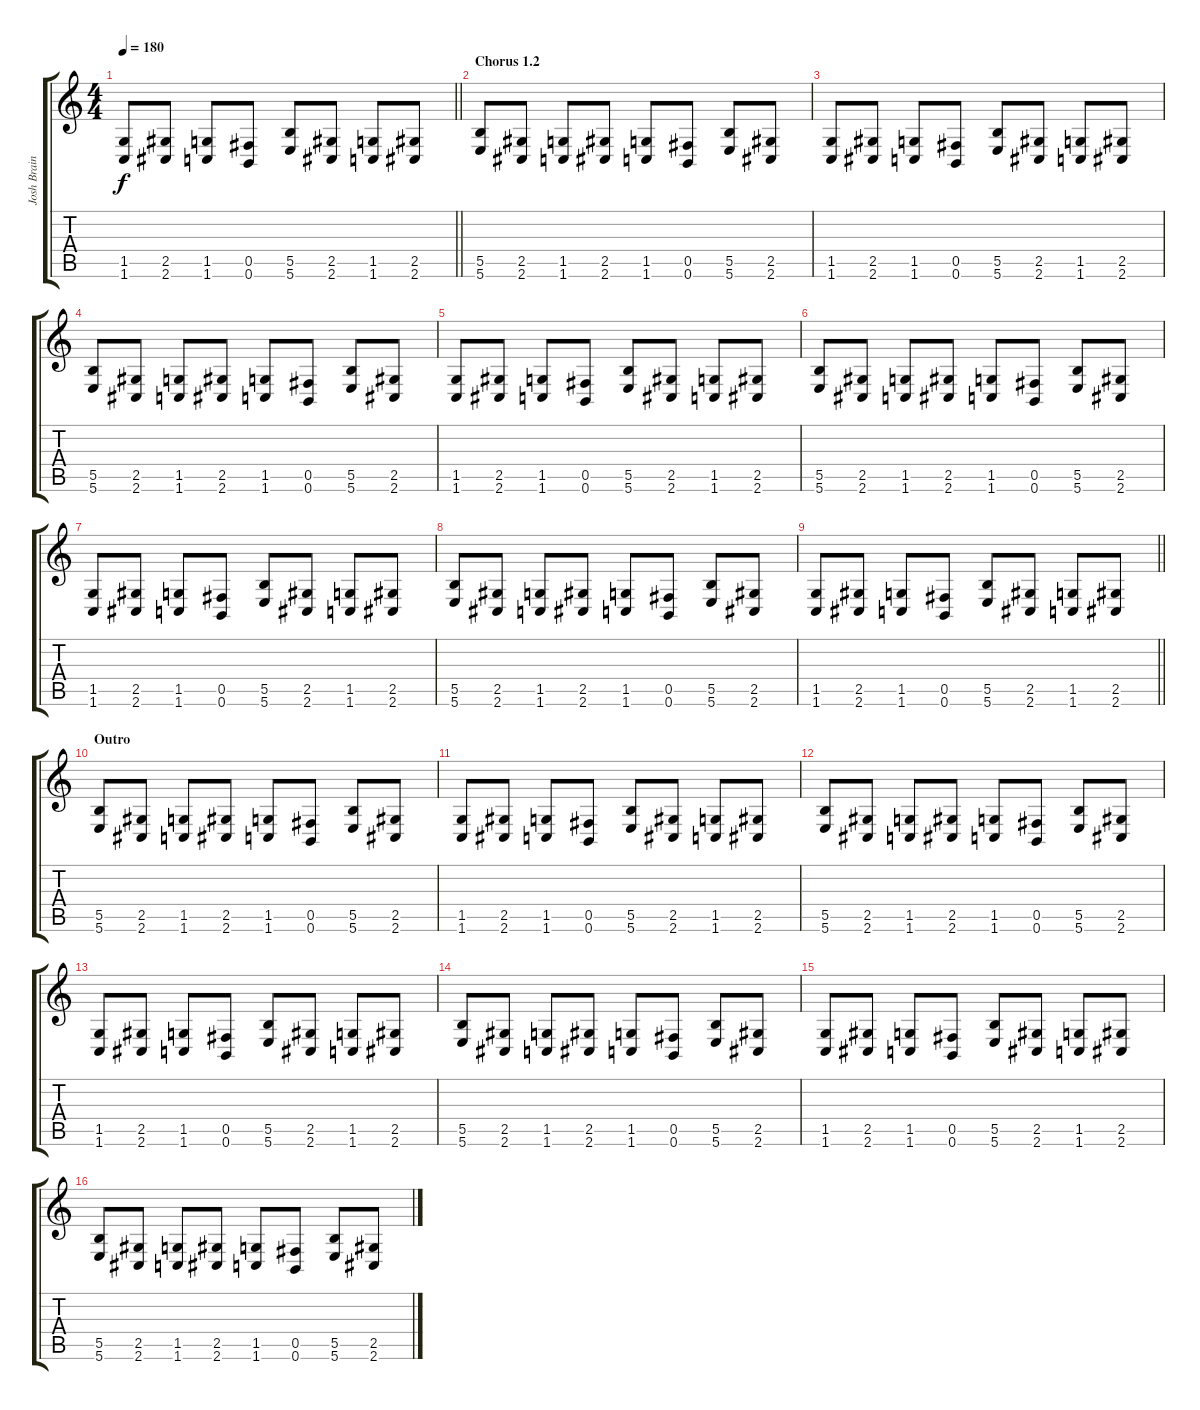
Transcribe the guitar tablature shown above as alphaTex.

\track ("Josh Brainard" "Josh Brain") {instrument distortionguitar}
\staff {score tabs}
\tuning (Db4 Ab3 E3 B2 Gb2 B1) {hide}
\ts (4 4)
\tempo 180
\clef g2
\barLineRight lightlight
\ks c
(1.5 1.6).8{dy f} (2.5 2.6).8 (1.5 1.6).8 (0.5 0.6).8 (5.5 5.6).8 (2.5 2.6).8 (1.5 1.6).8 (2.5 2.6).8 |
\section ("" "Chorus 1.2")
(5.5 5.6).8 (2.5 2.6).8 (1.5 1.6).8 (2.5 2.6).8 (1.5 1.6).8 (0.5 0.6).8 (5.5 5.6).8 (2.5 2.6).8 |
(1.5 1.6).8 (2.5 2.6).8 (1.5 1.6).8 (0.5 0.6).8 (5.5 5.6).8 (2.5 2.6).8 (1.5 1.6).8 (2.5 2.6).8 |
(5.5 5.6).8 (2.5 2.6).8 (1.5 1.6).8 (2.5 2.6).8 (1.5 1.6).8 (0.5 0.6).8 (5.5 5.6).8 (2.5 2.6).8 |
(1.5 1.6).8 (2.5 2.6).8 (1.5 1.6).8 (0.5 0.6).8 (5.5 5.6).8 (2.5 2.6).8 (1.5 1.6).8 (2.5 2.6).8 |
(5.5 5.6).8 (2.5 2.6).8 (1.5 1.6).8 (2.5 2.6).8 (1.5 1.6).8 (0.5 0.6).8 (5.5 5.6).8 (2.5 2.6).8 |
(1.5 1.6).8 (2.5 2.6).8 (1.5 1.6).8 (0.5 0.6).8 (5.5 5.6).8 (2.5 2.6).8 (1.5 1.6).8 (2.5 2.6).8 |
(5.5 5.6).8 (2.5 2.6).8 (1.5 1.6).8 (2.5 2.6).8 (1.5 1.6).8 (0.5 0.6).8 (5.5 5.6).8 (2.5 2.6).8 |
\barLineRight lightlight
(1.5 1.6).8 (2.5 2.6).8 (1.5 1.6).8 (0.5 0.6).8 (5.5 5.6).8 (2.5 2.6).8 (1.5 1.6).8 (2.5 2.6).8 |
\section ("" "Outro")
(5.5 5.6).8 (2.5 2.6).8 (1.5 1.6).8 (2.5 2.6).8 (1.5 1.6).8 (0.5 0.6).8 (5.5 5.6).8 (2.5 2.6).8 |
(1.5 1.6).8 (2.5 2.6).8 (1.5 1.6).8 (0.5 0.6).8 (5.5 5.6).8 (2.5 2.6).8 (1.5 1.6).8 (2.5 2.6).8 |
(5.5 5.6).8 (2.5 2.6).8 (1.5 1.6).8 (2.5 2.6).8 (1.5 1.6).8 (0.5 0.6).8 (5.5 5.6).8 (2.5 2.6).8 |
(1.5 1.6).8 (2.5 2.6).8 (1.5 1.6).8 (0.5 0.6).8 (5.5 5.6).8 (2.5 2.6).8 (1.5 1.6).8 (2.5 2.6).8 |
(5.5 5.6).8 (2.5 2.6).8 (1.5 1.6).8 (2.5 2.6).8 (1.5 1.6).8 (0.5 0.6).8 (5.5 5.6).8 (2.5 2.6).8 |
(1.5 1.6).8 (2.5 2.6).8 (1.5 1.6).8 (0.5 0.6).8 (5.5 5.6).8 (2.5 2.6).8 (1.5 1.6).8 (2.5 2.6).8 |
(5.5 5.6).8 (2.5 2.6).8 (1.5 1.6).8 (2.5 2.6).8 (1.5 1.6).8 (0.5 0.6).8 (5.5 5.6).8 (2.5 2.6).8
